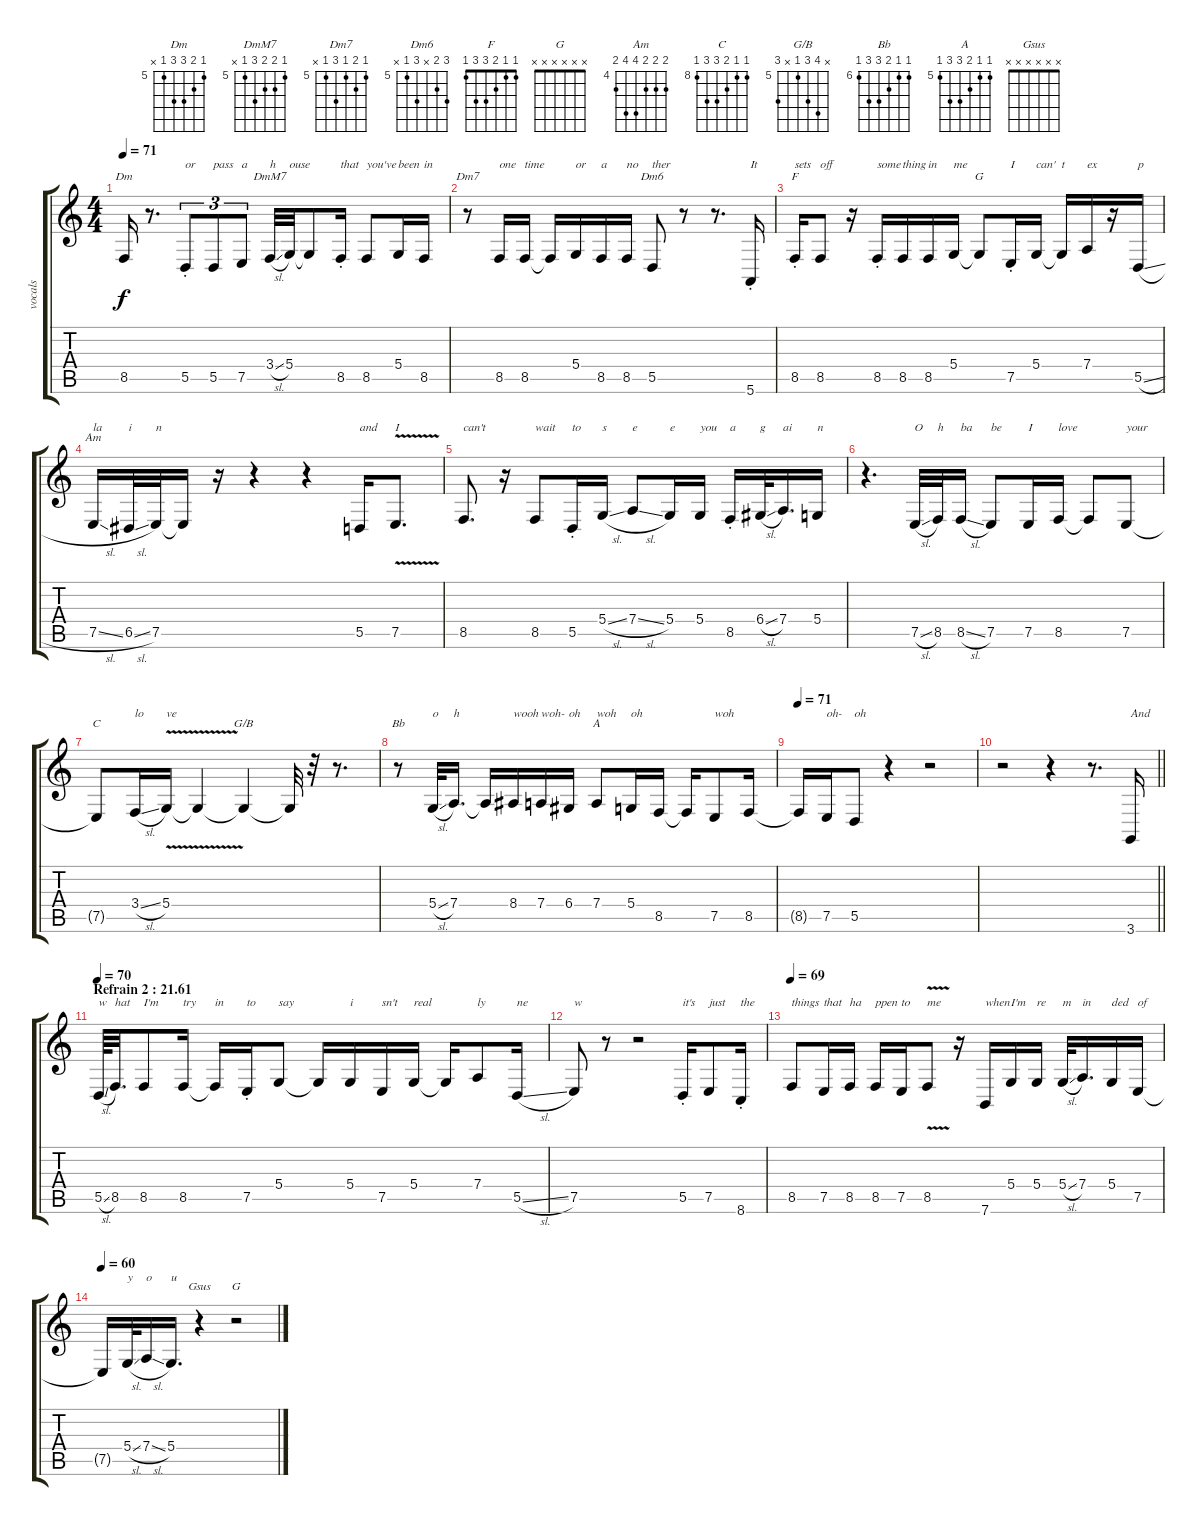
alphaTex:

\track ("vocals" "vocals") {instrument lead2sawtooth}
\staff {score tabs}
\tuning (E4 B3 G3 D3 A2 E2) {hide}
\chord ("Dm" 5 6 7 7 5 x) {firstfret 5}
\chord ("DmM7" 5 6 6 7 5 x) {firstfret 5}
\chord ("Dm7" 5 6 5 7 5 x) {firstfret 5}
\chord ("Dm6" 7 6 x 7 5 x) {firstfret 5}
\chord ("F" 1 1 2 3 3 1)
\chord ("G" 3 3 4 5 5 3)
\chord ("Am" 5 5 5 7 7 5) {firstfret 4}
\chord ("C" 8 8 9 10 10 8) {firstfret 8}
\chord ("G/B" x 8 7 5 x 7) {firstfret 5}
\chord ("Bb" 6 6 7 8 8 6) {firstfret 6}
\chord ("A" 5 5 6 7 7 5) {firstfret 5}
\chord ("Gsus" x x x x x x)
\chord ("G" x x x x x x)
\ts (4 4)
\tempo 71
\clef g2
\ks c
8.5{t}.16{ch "Dm" dy f} r.8{d} 5.5{st}.8{tu (3 2) txt "or"} 5.5.8{tu (3 2) txt "pass"} 7.5.8{tu (3 2) txt "a"} 3.4{sl}.32{ch "DmM7" txt "h"} 5.4.32{txt "ouse"} 5.4{t}.8 8.5{st}.16{txt "that"} 8.5.8{txt "you've"} 5.4.16{txt "been"} 8.5.16{txt "in"} |
r.8{ch "Dm7"} 8.5.16{txt "one"} 8.5.16{txt "time"} 8.5{t}.16 5.4.16{txt "or"} 8.5.16{txt "a"} 8.5.16{txt "no"} 5.5.8{ch "Dm6" txt "ther"} r.8 r.8{d} 5.6{st}.16{txt "It"} |
8.5{st}.16{ch "F" txt "sets"} 8.5.8{txt "off"} r.16 8.5{st}.16{txt "some"} 8.5.16{txt "thing"} 8.5.16{txt "in"} 5.4.16{txt "me"} 5.4{t}.8{ch "G"} 7.5{st}.16{txt "I"} 5.4.16{txt "can'"} 5.4{t}.16{txt "t"} 7.4.16{txt "ex"} r.16 5.5{sl}.16{txt "p"} |
7.5{sl}.16{ch "Am" txt "la"} 6.5{sl}.32{txt "i"} 7.5.32{txt "n"} 7.5{t}.16 r.16 r.4 r.4 5.5.16{txt "and"} 7.5{v}.8{d txt "I"} |
8.5.8{d txt "can't"} r.16 8.5.8{txt "wait"} 5.5{st}.16{txt "to"} 5.4{sl}.16{txt "s"} 7.4{sl}.8{txt "e"} 5.4.16{txt "e"} 5.4.16{txt "you"} 8.5{st}.16{txt "a"} 6.4{sl}.32{txt "g"} 7.4.16{d txt "ai"} 5.4.16{txt "n"} |
r.4{d} 7.5{sl}.32{txt "O"} 8.5.32{txt "h"} 8.5{sl}.16{txt "ba"} 7.5.8{txt "be"} 7.5.16{txt "I"} 8.5.16{txt "love"} 8.5{t}.8 7.5.8{txt "your"} |
7.5{t}.8{ch "C"} 3.4{sl}.16{txt "lo"} 5.4{v}.16{txt "ve"} 5.4{t}.4 5.4{t}.4{ch "G/B"} 5.4{t}.32 r.32 r.8{d} |
r.8{ch "Bb"} 5.4{sl}.32{txt "o"} 7.4.16{d txt "h"} 7.4{t}.16 8.4.16{txt "wooh"} 7.4.16{txt "woh-"} 6.4.16{txt "oh"} 7.4.8{ch "A" txt "woh"} 5.4.16{txt "oh"} 8.5.16 8.5{t}.16 7.5.8{txt "woh"} 8.5.16 |
\tempo 71
8.5{t}.16 7.5.16{txt "oh-"} 5.5.8{txt "oh"} r.4 r.2 |
\barLineRight lightlight
r.2 r.4 r.8{d} 3.6.16{txt "And"} |
\section ("" "Refrain 2 : 21.61")
\tempo 70
5.5{sl}.64{txt "w"} 8.5.32{d txt "hat"} 8.5.8{txt "I'm"} 8.5.16{txt "try"} 8.5{t}.16{txt "in"} 7.5{st}.16{txt "to"} 5.4.8{txt "say"} 5.4{t}.16 5.4.16{txt "i"} 7.5.16{txt "sn't"} 5.4.16{txt "real"} 5.4{t}.16 7.4.8{txt "ly"} 5.5{sl}.16{txt "ne"} |
7.5.8{txt "w"} r.8 r.2 5.5{st}.16{txt "it's"} 7.5.8{txt "just"} 8.6{st}.16{txt "the"} |
\tempo 69
8.5.8{txt "things"} 7.5.16{txt "that"} 8.5.16{txt "ha"} 8.5.16{txt "ppen"} 7.5.16{txt "to"} 8.5{v}.8{txt "me"} r.16 7.6.16{txt "when"} 5.4.16{txt "I'm"} 5.4.16{txt "re"} 5.4{sl}.32{txt "m"} 7.4.16{d txt "in"} 5.4.16{txt "ded"} 7.5.16{txt "of"} |
\tempo 60
7.5{t}.16 5.4{sl}.32{txt "y"} 7.4{sl}.16{txt "o"} 5.4.16{d txt "u"} r.4{ch "Gsus"} r.2{ch "G"}
